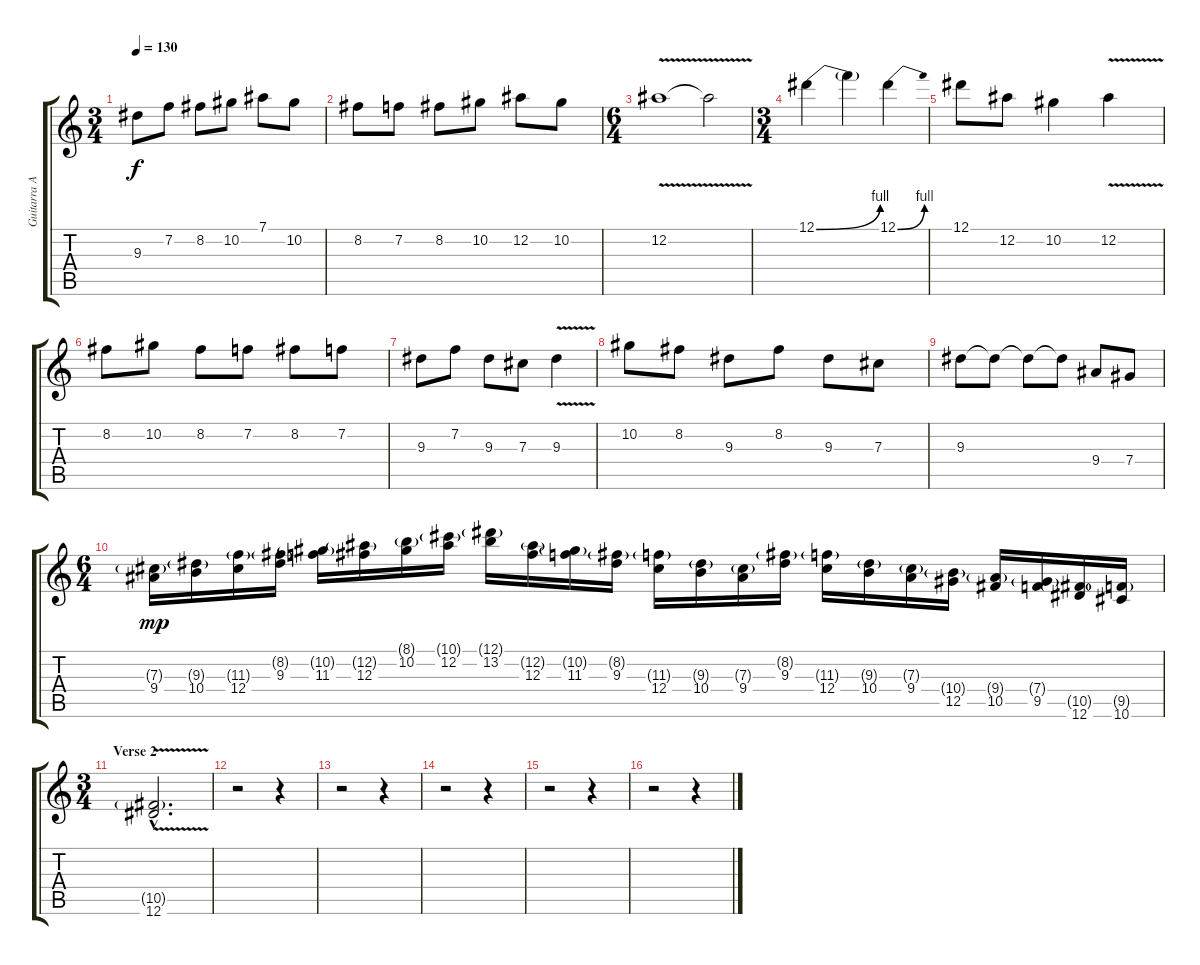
\track ("Guitarra Acustica (Lider)" "Guitarra A") {instrument acousticguitarnylon}
\staff {score tabs}
\tuning (Eb4 Bb3 Gb3 Db3 Ab2 Eb2) {hide}
\ts (3 4)
\tempo 130
\clef g2
\ks c
9.3.8{dy f} 7.2.8 8.2.8 10.2.8 7.1.8 10.2.8 |
8.2.8 7.2.8 8.2.8 10.2.8 12.2.8 10.2.8 |
\ts (6 4)
12.2{v}.1 12.2{t}.2 |
\ts (3 4)
12.1{be (bend 0 0 60 4)}.4 12.1{t}.4 12.1{be (bend 0 0 60 4)}.4 |
12.1.8 12.2.8 10.2.4 12.2{v}.4 |
8.2.8 10.2.8 8.2.8 7.2.8 8.2.8 7.2.8 |
9.3.8 7.2.8 9.3.8 7.3.8 9.3{v}.4 |
10.2.8 8.2.8 9.3.8 8.2.8 9.3.8 7.3.8 |
9.3.8 9.3{t}.8 9.3{t}.8 9.3{t}.8 9.4.8 7.4.8 |
\ts (6 4)
(7.3{g} 9.4).16{dy mp} (9.3{g} 10.4).16 (11.3{g} 12.4).16 (8.2{g} 9.3).16 (10.2{g} 11.3).16 (12.2{g} 12.3).16 (8.1{g} 10.2).16 (10.1{g} 12.2).16 (12.1{g} 13.2).16 (12.2{g} 12.3).16 (10.2{g} 11.3).16 (8.2{g} 9.3).16 (11.3{g} 12.4).16 (9.3{g} 10.4).16 (7.3{g} 9.4).16 (8.2{g} 9.3).16 (11.3{g} 12.4).16 (9.3{g} 10.4).16 (7.3{g} 9.4).16 (10.4{g} 12.5).16 (9.4{g} 10.5).16 (7.4{g} 9.5).16 (10.5{g} 12.6).16 (9.5{g} 10.6).16 |
\ts (3 4)
\section ("" "Verse 2")
(10.5{v g hac} 12.6{v hac}).2{d} |
r.2 r.4 |
r.2 r.4 |
r.2 r.4 |
r.2 r.4 |
r.2 r.4
